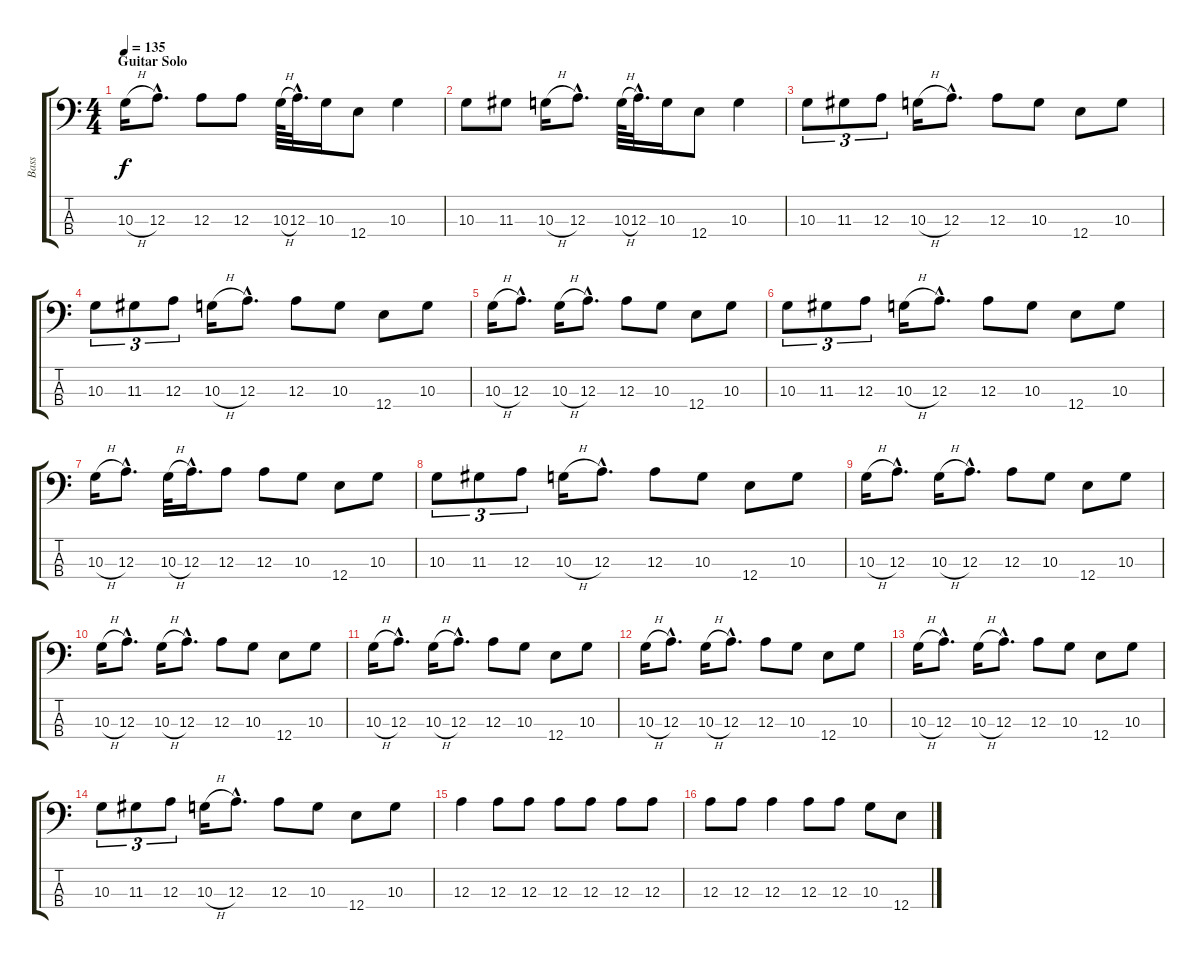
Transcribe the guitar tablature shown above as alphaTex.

\track ("Bass" "Bass") {instrument electricbassfinger}
\staff {score tabs}
\tuning (G2 D2 A1 E1) {hide}
\ts (4 4)
\section ("" "Guitar Solo")
\tempo 135
\clef f4
\ks c
10.3{h}.16{dy f} 12.3{hac}.8{d} 12.3.8 12.3.8 10.3{h}.64 12.3{hac}.32{d} 10.3.16 12.4.8 10.3.4 |
10.3.8 11.3.8 10.3{h}.16 12.3{hac}.8{d} 10.3{h}.64 12.3{hac}.32{d} 10.3.16 12.4.8 10.3.4 |
10.3.8{tu (3 2)} 11.3.8{tu (3 2)} 12.3.8{tu (3 2)} 10.3{h}.16 12.3{hac}.8{d} 12.3.8 10.3.8 12.4.8 10.3.8 |
10.3.8{tu (3 2)} 11.3.8{tu (3 2)} 12.3.8{tu (3 2)} 10.3{h}.16 12.3{hac}.8{d} 12.3.8 10.3.8 12.4.8 10.3.8 |
10.3{h}.16 12.3{hac}.8{d} 10.3{h}.16 12.3{hac}.8{d} 12.3.8 10.3.8 12.4.8 10.3.8 |
10.3.8{tu (3 2)} 11.3.8{tu (3 2)} 12.3.8{tu (3 2)} 10.3{h}.16 12.3{hac}.8{d} 12.3.8 10.3.8 12.4.8 10.3.8 |
10.3{h}.16 12.3{hac}.8{d} 10.3{h}.32 12.3{hac}.16{d} 12.3.8 12.3.8 10.3.8 12.4.8 10.3.8 |
10.3.8{tu (3 2)} 11.3.8{tu (3 2)} 12.3.8{tu (3 2)} 10.3{h}.16 12.3{hac}.8{d} 12.3.8 10.3.8 12.4.8 10.3.8 |
10.3{h}.16 12.3{hac}.8{d} 10.3{h}.16 12.3{hac}.8{d} 12.3.8 10.3.8 12.4.8 10.3.8 |
10.3{h}.16 12.3{hac}.8{d} 10.3{h}.16 12.3{hac}.8{d} 12.3.8 10.3.8 12.4.8 10.3.8 |
10.3{h}.16 12.3{hac}.8{d} 10.3{h}.16 12.3{hac}.8{d} 12.3.8 10.3.8 12.4.8 10.3.8 |
10.3{h}.16 12.3{hac}.8{d} 10.3{h}.16 12.3{hac}.8{d} 12.3.8 10.3.8 12.4.8 10.3.8 |
10.3{h}.16 12.3{hac}.8{d} 10.3{h}.16 12.3{hac}.8{d} 12.3.8 10.3.8 12.4.8 10.3.8 |
10.3.8{tu (3 2)} 11.3.8{tu (3 2)} 12.3.8{tu (3 2)} 10.3{h}.16 12.3{hac}.8{d} 12.3.8 10.3.8 12.4.8 10.3.8 |
12.3.4 12.3.8 12.3.8 12.3.8 12.3.8 12.3.8 12.3.8 |
12.3.8 12.3.8 12.3.4 12.3.8 12.3.8 10.3.8 12.4.8
